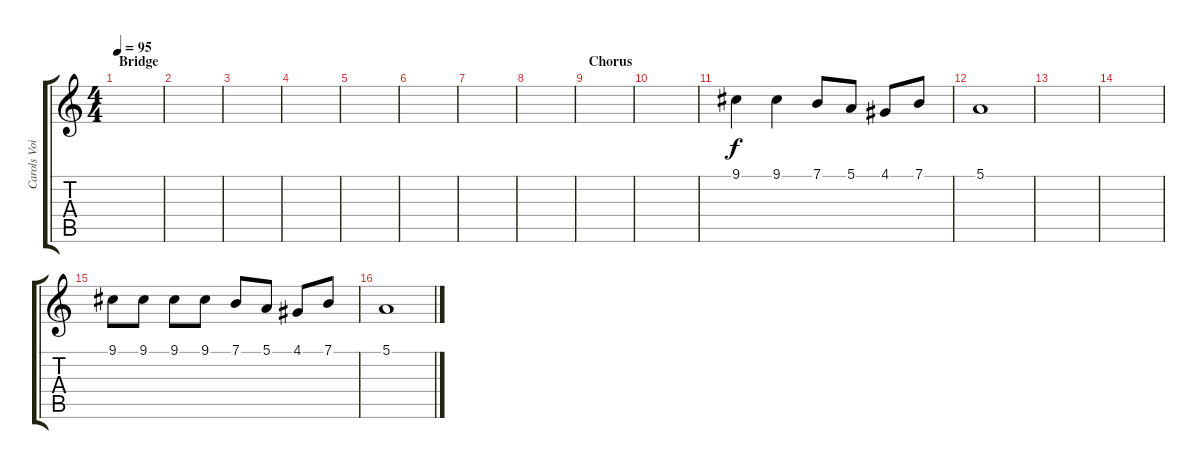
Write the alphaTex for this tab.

\track ("Carols Voice" "Carols Voi") {instrument oboe}
\staff {score tabs}
\tuning (E4 B3 G3 D3 A2 E2) {hide}
\ts (4 4)
\section ("" "Bridge")
\tempo 95
\clef g2
\ks c
|
|
|
|
|
|
|
|
\section ("" "Chorus")
|
|
9.1.4 9.1.4 7.1.8 5.1.8 4.1.8 7.1.8 |
5.1.1 |
|
|
9.1.8 9.1.8 9.1.8 9.1.8 7.1.8 5.1.8 4.1.8 7.1.8 |
5.1.1
